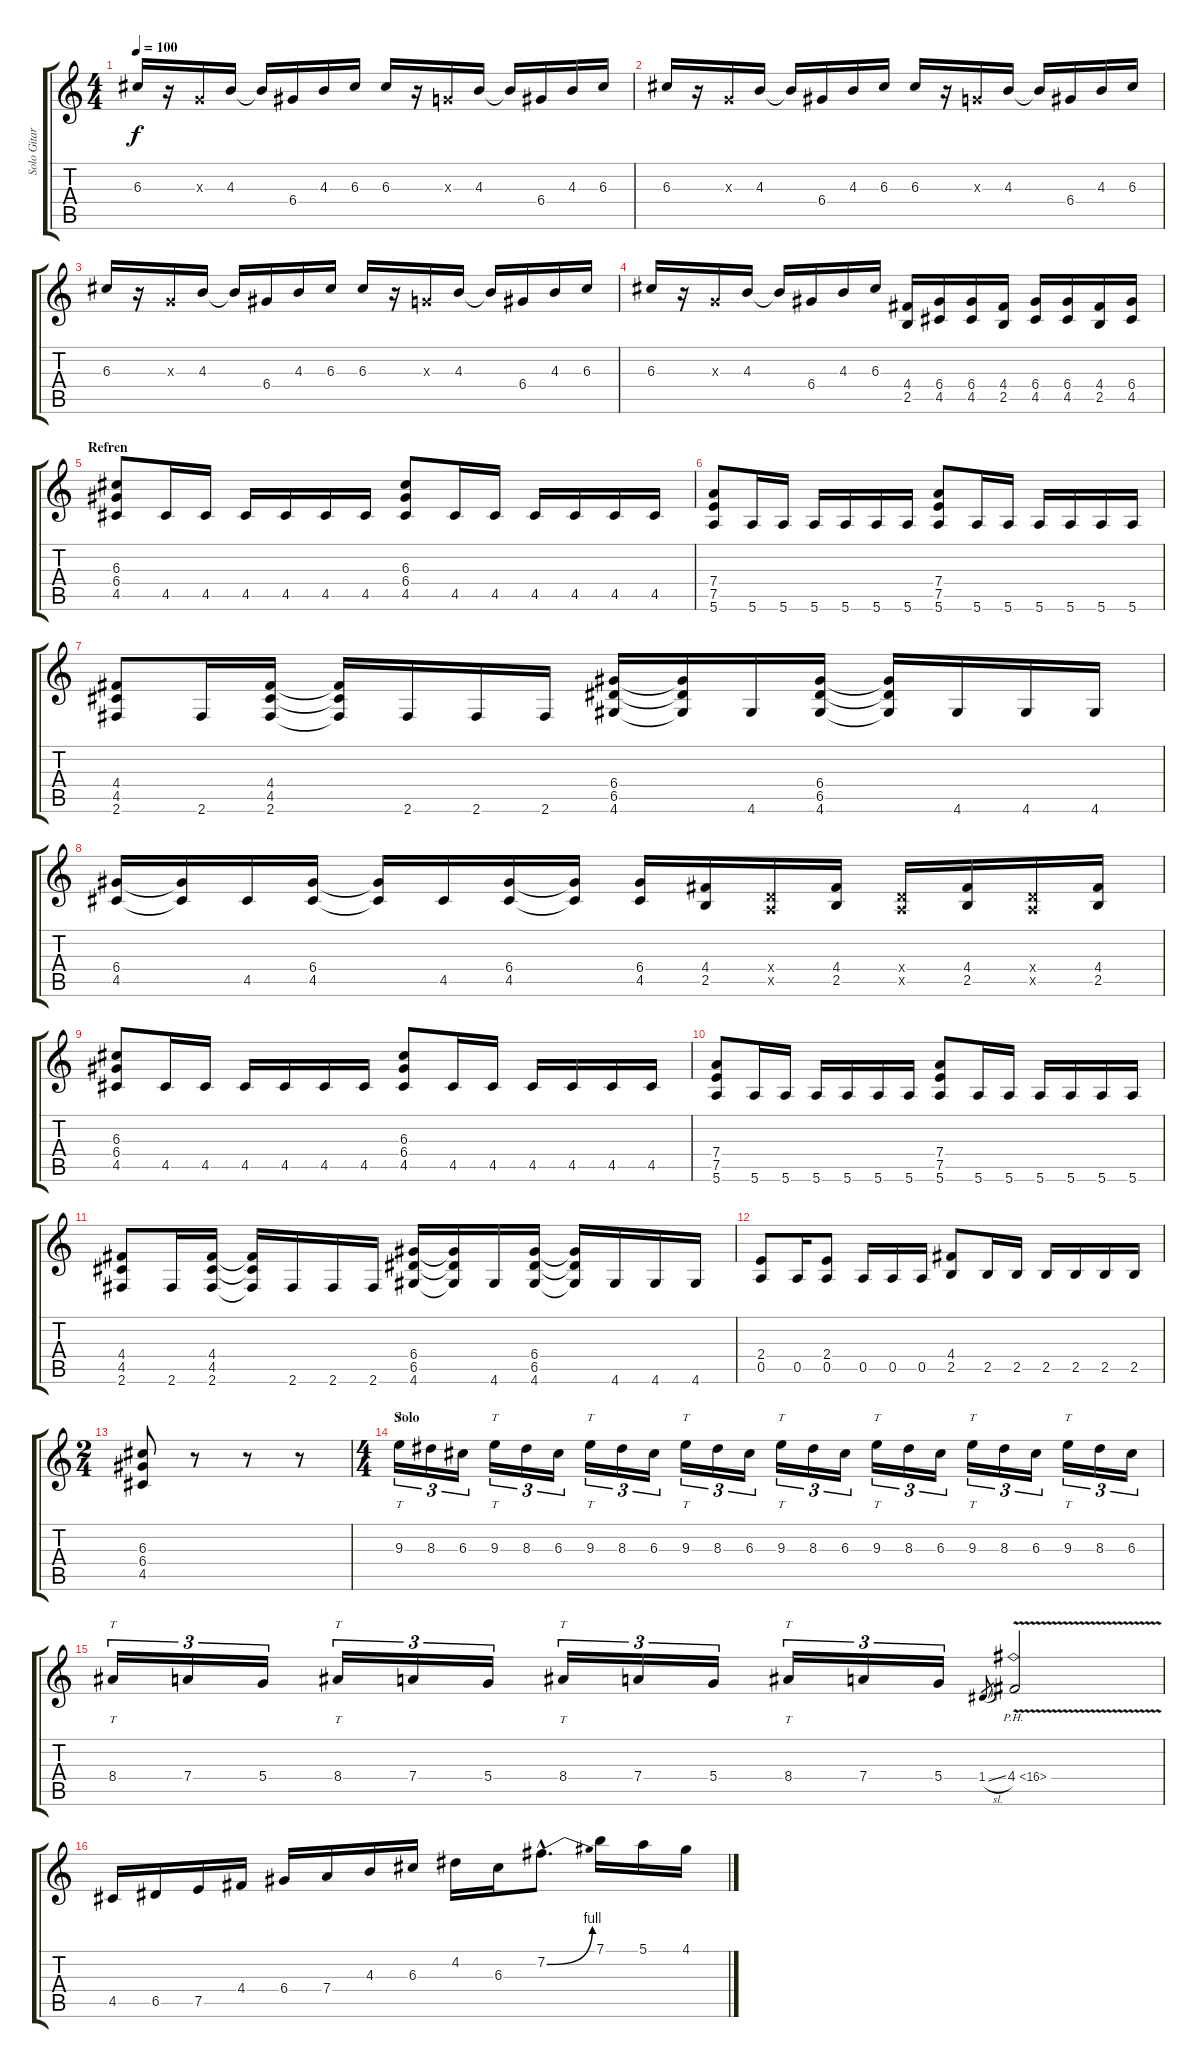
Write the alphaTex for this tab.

\track ("Solo Gitara" "Solo Gitar") {instrument distortionguitar}
\staff {score tabs}
\tuning (E4 B3 G3 D3 A2 E2) {hide}
\ts (4 4)
\tempo 100
\clef g2
\ks c
6.3.16{dy f} r.16 0.3{x}.16 4.3.16 4.3{t}.16 6.4.16 4.3.16 6.3.16 6.3.16 r.16 0.3{x}.16 4.3.16 4.3{t}.16 6.4.16 4.3.16 6.3.16 |
6.3.16 r.16 0.3{x}.16 4.3.16 4.3{t}.16 6.4.16 4.3.16 6.3.16 6.3.16 r.16 0.3{x}.16 4.3.16 4.3{t}.16 6.4.16 4.3.16 6.3.16 |
6.3.16 r.16 0.3{x}.16 4.3.16 4.3{t}.16 6.4.16 4.3.16 6.3.16 6.3.16 r.16 0.3{x}.16 4.3.16 4.3{t}.16 6.4.16 4.3.16 6.3.16 |
6.3.16 r.16 0.3{x}.16 4.3.16 4.3{t}.16 6.4.16 4.3.16 6.3.16 (4.4 2.5).16 (6.4 4.5).16 (6.4 4.5).16 (4.4 2.5).16 (6.4 4.5).16 (6.4 4.5).16 (4.4 2.5).16 (6.4 4.5).16 |
\section ("" "Refren")
(6.3 6.4 4.5).8 4.5.16 4.5.16 4.5.16 4.5.16 4.5.16 4.5.16 (6.3 6.4 4.5).8 4.5.16 4.5.16 4.5.16 4.5.16 4.5.16 4.5.16 |
(7.4 7.5 5.6).8 5.6.16 5.6.16 5.6.16 5.6.16 5.6.16 5.6.16 (7.4 7.5 5.6).8 5.6.16 5.6.16 5.6.16 5.6.16 5.6.16 5.6.16 |
(4.4 4.5 2.6).8 2.6.16 (4.4 4.5 2.6).16 (4.4{t} 4.5{t} 2.6{t}).16 2.6.16 2.6.16 2.6.16 (6.4 6.5 4.6).16 (6.4{t} 6.5{t} 4.6{t}).16 4.6.16 (6.4 6.5 4.6).16 (6.4{t} 6.5{t} 4.6{t}).16 4.6.16 4.6.16 4.6.16 |
(6.4 4.5).16 (6.4{t} 4.5{t}).16 4.5.16 (6.4 4.5).16 (6.4{t} 4.5{t}).16 4.5.16 (6.4 4.5).16 (6.4{t} 4.5{t}).16 (6.4 4.5).16 (4.4 2.5).16 (0.4{x} 0.5{x}).16 (4.4 2.5).16 (0.4{x} 0.5{x}).16 (4.4 2.5).16 (0.4{x} 0.5{x}).16 (4.4 2.5).16 |
(6.3 6.4 4.5).8 4.5.16 4.5.16 4.5.16 4.5.16 4.5.16 4.5.16 (6.3 6.4 4.5).8 4.5.16 4.5.16 4.5.16 4.5.16 4.5.16 4.5.16 |
(7.4 7.5 5.6).8 5.6.16 5.6.16 5.6.16 5.6.16 5.6.16 5.6.16 (7.4 7.5 5.6).8 5.6.16 5.6.16 5.6.16 5.6.16 5.6.16 5.6.16 |
(4.4 4.5 2.6).8 2.6.16 (4.4 4.5 2.6).16 (4.4{t} 4.5{t} 2.6{t}).16 2.6.16 2.6.16 2.6.16 (6.4 6.5 4.6).16 (6.4{t} 6.5{t} 4.6{t}).16 4.6.16 (6.4 6.5 4.6).16 (6.4{t} 6.5{t} 4.6{t}).16 4.6.16 4.6.16 4.6.16 |
(2.4 0.5).8 0.5.16 (2.4 0.5).8 0.5.16 0.5.16 0.5.16 (4.4 2.5).8 2.5.16 2.5.16 2.5.16 2.5.16 2.5.16 2.5.16 |
\ts (2 4)
(6.3 6.4 4.5).8 r.8 r.8 r.8 |
\ts (4 4)
\section ("" "Solo")
9.3.16{tt tu (3 2)} 8.3.16{tu (3 2)} 6.3.16{tu (3 2)} 9.3.16{tt tu (3 2)} 8.3.16{tu (3 2)} 6.3.16{tu (3 2)} 9.3.16{tt tu (3 2)} 8.3.16{tu (3 2)} 6.3.16{tu (3 2)} 9.3.16{tt tu (3 2)} 8.3.16{tu (3 2)} 6.3.16{tu (3 2)} 9.3.16{tt tu (3 2)} 8.3.16{tu (3 2)} 6.3.16{tu (3 2)} 9.3.16{tt tu (3 2)} 8.3.16{tu (3 2)} 6.3.16{tu (3 2)} 9.3.16{tt tu (3 2)} 8.3.16{tu (3 2)} 6.3.16{tu (3 2)} 9.3.16{tt tu (3 2)} 8.3.16{tu (3 2)} 6.3.16{tu (3 2)} |
8.4.16{tt tu (3 2)} 7.4.16{tu (3 2)} 5.4.16{tu (3 2)} 8.4.16{tt tu (3 2)} 7.4.16{tu (3 2)} 5.4.16{tu (3 2)} 8.4.16{tt tu (3 2)} 7.4.16{tu (3 2)} 5.4.16{tu (3 2)} 8.4.16{tt tu (3 2)} 7.4.16{tu (3 2)} 5.4.16{tu (3 2)} 1.4{sl}.8{gr} 4.4{ph 12 v}.2 |
4.5.16 6.5.16 7.5.16 4.4.16 6.4.16 7.4.16 4.3.16 6.3.16 4.2.16 6.3.16 7.2{be (bend 0 0 60 4) hac}.8{d} 7.1.16 5.1.16 4.1.16
